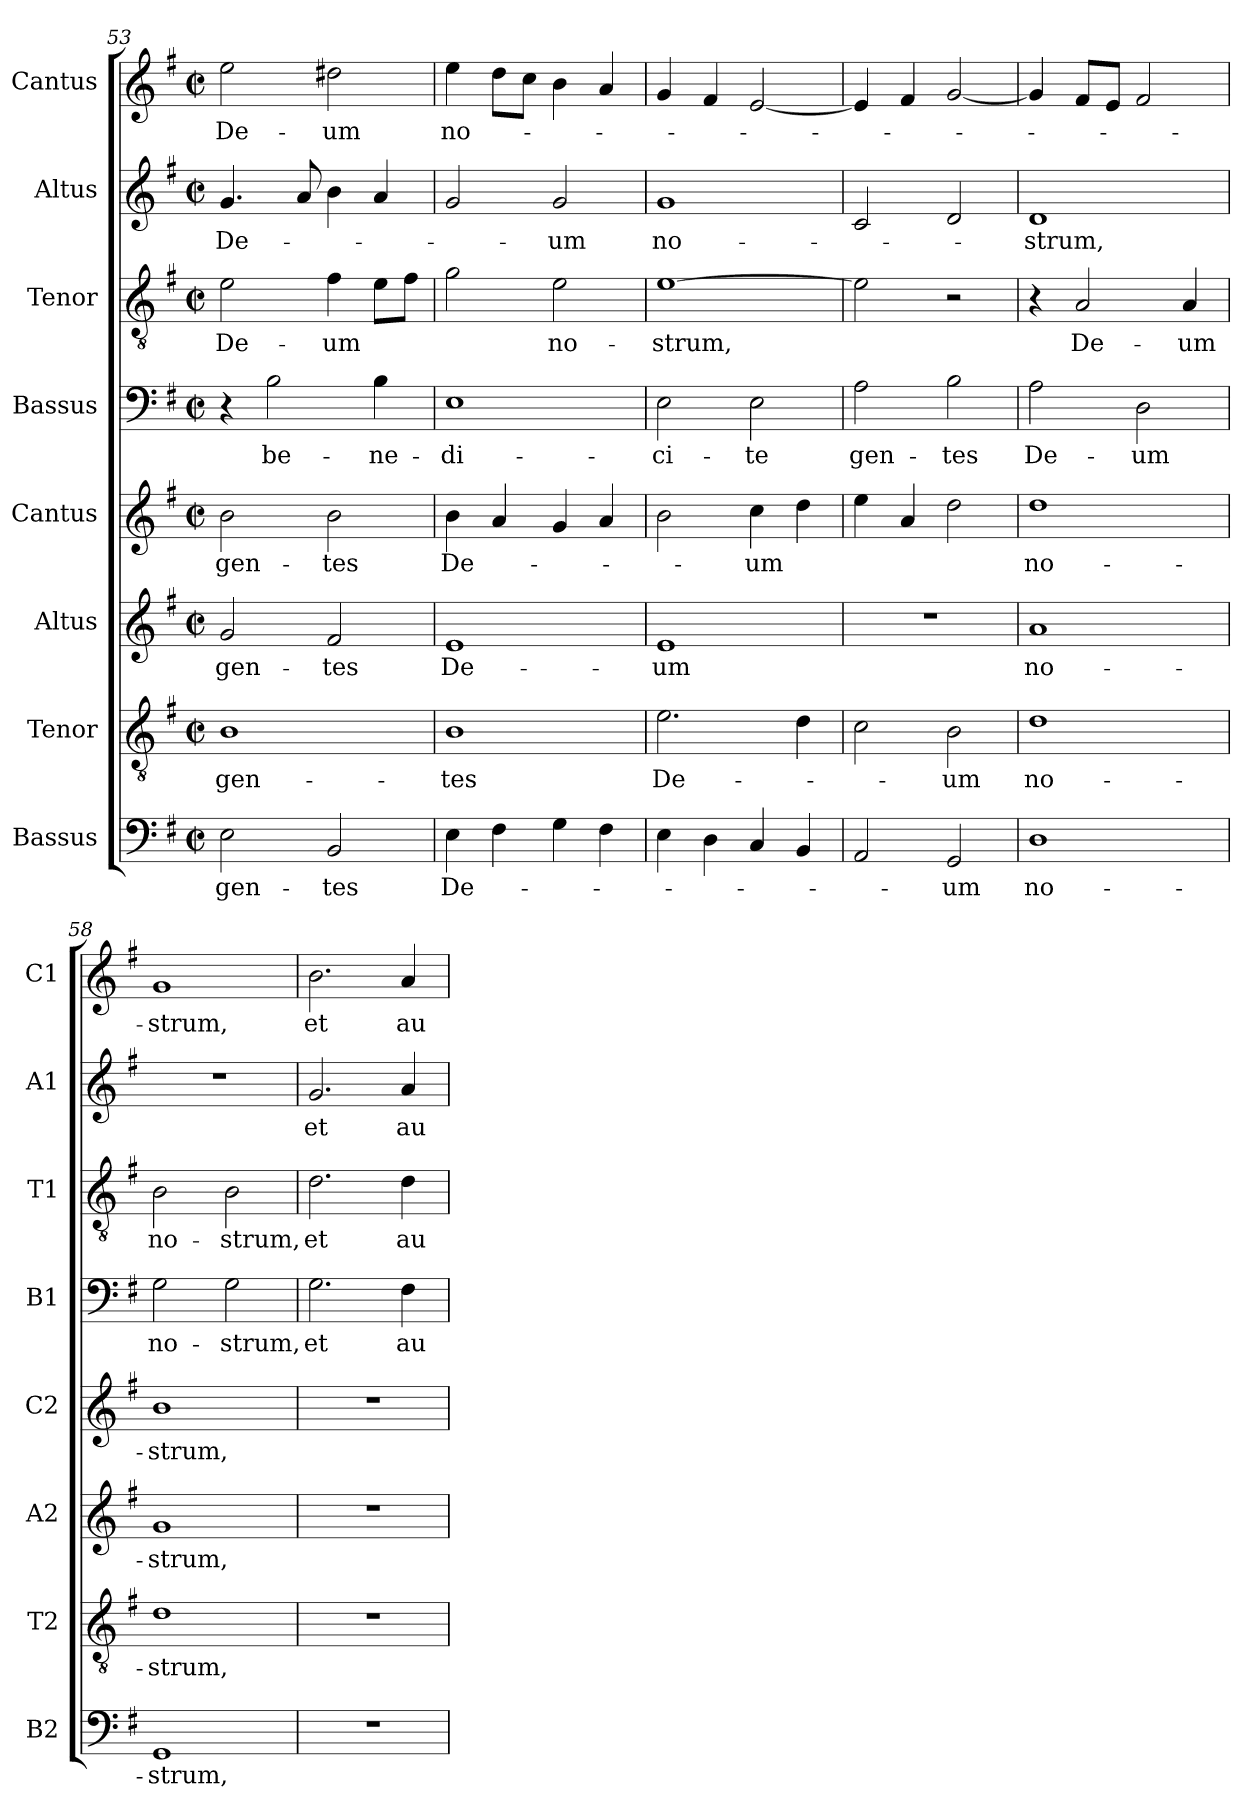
**kern	**text	**kern	**text	**kern	**text	**kern	**text	**kern	**text	**kern	**text	**kern	**text	**kern	**text
*part8	*part8	*part7	*part7	*part6	*part6	*part5	*part5	*part4	*part4	*part3	*part3	*part2	*part2	*part1	*part1
*staff8	*staff8	*staff7	*staff7	*staff6	*staff6	*staff5	*staff5	*staff4	*staff4	*staff3	*staff3	*staff2	*staff2	*staff1	*staff1
*I"Bassus	*	*I"Tenor	*	*I"Altus	*	*I"Cantus	*	*I"Bassus	*	*I"Tenor	*	*I"Altus	*	*I"Cantus	*
*I'B2	*	*I'T2	*	*I'A2	*	*I'C2	*	*I'B1	*	*I'T1	*	*I'A1	*	*I'C1	*
*clefF4	*	*clefGv2	*	*clefG2	*	*clefG2	*	*clefF4	*	*clefGv2	*	*clefG2	*	*clefG2	*
*k[f#]	*	*k[f#]	*	*k[f#]	*	*k[f#]	*	*k[f#]	*	*k[f#]	*	*k[f#]	*	*k[f#]	*
*G:	*	*G:	*	*G:	*	*G:	*	*G:	*	*G:	*	*G:	*	*G:	*
*M2/2	*	*M2/2	*	*M2/2	*	*M2/2	*	*M2/2	*	*M2/2	*	*M2/2	*	*M2/2	*
*met(c|)	*	*met(c|)	*	*met(c|)	*	*met(c|)	*	*met(c|)	*	*met(c|)	*	*met(c|)	*	*met(c|)	*
=53	=53	=53	=53	=53	=53	=53	=53	=53	=53	=53	=53	=53	=53	=53	=53
!	!LO:LY:b	!	!LO:LY:b	!	!LO:LY:b	!	!LO:LY:b	!	!	!	!LO:LY:b	!	!LO:LY:b	!	!LO:LY:b
2E\	gen-	1B	gen-	2g/	gen-	2b\	gen-	4r	.	2e\	De-	4.g/	De-	2ee\	De-
!	!	!	!	!	!	!	!	!	!LO:LY:b	!	!	!	!	!	!
.	.	.	.	.	.	.	.	2B\	be-	.	.	.	.	.	.
.	.	.	.	.	.	.	.	.	.	.	.	8a/	.	.	.
!	!LO:LY:b	!	!	!	!LO:LY:b	!	!LO:LY:b	!	!	!	!LO:LY:b	!	!	!	!LO:LY:b
2BB/	-tes	.	.	2f#/	-tes	2b\	-tes	.	.	4f#\	-um	4b\	.	2dd#X\	-um
!	!	!	!	!	!	!	!	!	!LO:LY:b	!	!	!	!	!	!
.	.	.	.	.	.	.	.	4B\	-ne-	8e\L	.	4a/	.	.	.
.	.	.	.	.	.	.	.	.	.	8f#\J	.	.	.	.	.
=54	=54	=54	=54	=54	=54	=54	=54	=54	=54	=54	=54	=54	=54	=54	=54
!	!LO:LY:b	!	!LO:LY:b	!	!LO:LY:b	!	!LO:LY:b	!	!LO:LY:b	!	!	!	!	!	!LO:LY:b
4E\	De-	1B	-tes	1e	De-	4b\	De-	1E	-di-	2g\	.	2g/	.	4ee\	no-
4F#\	.	.	.	.	.	4a/	.	.	.	.	.	.	.	8dd\L	.
.	.	.	.	.	.	.	.	.	.	.	.	.	.	8cc\J	.
!	!	!	!	!	!	!	!	!	!	!	!LO:LY:b	!	!LO:LY:b	!	!
4G\	.	.	.	.	.	4g/	.	.	.	2e\	no-	2g/	-um	4b\	.
4F#\	.	.	.	.	.	4a/	.	.	.	.	.	.	.	4a/	.
=55	=55	=55	=55	=55	=55	=55	=55	=55	=55	=55	=55	=55	=55	=55	=55
!	!	!	!LO:LY:b	!	!LO:LY:b	!	!	!	!LO:LY:b	!	!LO:LY:b	!	!LO:LY:b	!	!
4E\	.	2.e\	De-	1e	-um	2b\	.	2E\	-ci-	[1e	-strum,	1g	no-	4g/	.
4D\	.	.	.	.	.	.	.	.	.	.	.	.	.	4f#/	.
!	!	!	!	!	!	!	!LO:LY:b	!	!LO:LY:b	!	!	!	!	!	!
4C/	.	.	.	.	.	4cc\	-um	2E\	-te	.	.	.	.	[2e/	.
4BB/	.	4d\	.	.	.	4dd\	.	.	.	.	.	.	.	.	.
!!LO:PB:g=z
=56	=56	=56	=56	=56	=56	=56	=56	=56	=56	=56	=56	=56	=56	=56	=56
!	!	!	!	!	!	!	!	!	!LO:LY:b	!	!	!	!	!	!
2AA/	.	2c\	.	1r	.	4ee\	.	2A\	gen-	2e\]	.	2c/	.	4e/]	.
.	.	.	.	.	.	4a/	.	.	.	.	.	.	.	4f#/	.
!	!LO:LY:b	!	!LO:LY:b	!	!	!	!	!	!LO:LY:b	!	!	!	!	!	!
2GG/	-um	2B\	-um	.	.	2dd\	.	2B\	-tes	2r	.	2d/	.	[2g/	.
=57	=57	=57	=57	=57	=57	=57	=57	=57	=57	=57	=57	=57	=57	=57	=57
!	!LO:LY:b	!	!LO:LY:b	!	!LO:LY:b	!	!LO:LY:b	!	!LO:LY:b	!	!	!	!LO:LY:b	!	!
1D	no-	1d	no-	1a	no-	1dd	no-	2A\	De-	4r	.	1d	-strum,	4g/]	.
!	!	!	!	!	!	!	!	!	!	!	!LO:LY:b	!	!	!	!
.	.	.	.	.	.	.	.	.	.	2A/	De-	.	.	8f#/L	.
.	.	.	.	.	.	.	.	.	.	.	.	.	.	8e/J	.
!	!	!	!	!	!	!	!	!	!LO:LY:b	!	!	!	!	!	!
.	.	.	.	.	.	.	.	2D\	-um	.	.	.	.	2f#/	.
!	!	!	!	!	!	!	!	!	!	!	!LO:LY:b	!	!	!	!
.	.	.	.	.	.	.	.	.	.	4A/	-um	.	.	.	.
=58	=58	=58	=58	=58	=58	=58	=58	=58	=58	=58	=58	=58	=58	=58	=58
!	!LO:LY:b	!	!LO:LY:b	!	!LO:LY:b	!	!LO:LY:b	!	!LO:LY:b	!	!LO:LY:b	!	!	!	!LO:LY:b
1GG	-strum,	1d	-strum,	1g	-strum,	1b	-strum,	2G\	no-	2B\	no-	1r	.	1g	-strum,
!	!	!	!	!	!	!	!	!	!LO:LY:b	!	!LO:LY:b	!	!	!	!
.	.	.	.	.	.	.	.	2G\	-strum,	2B\	-strum,	.	.	.	.
=59	=59	=59	=59	=59	=59	=59	=59	=59	=59	=59	=59	=59	=59	=59	=59
!	!	!	!	!	!	!	!	!	!LO:LY:b	!	!LO:LY:b	!	!LO:LY:b	!	!LO:LY:b
1r	.	1r	.	1r	.	1r	.	2.G\	et	2.d\	et	2.g/	et	2.b\	et
!	!	!	!	!	!	!	!	!	!LO:LY:b	!	!LO:LY:b	!	!LO:LY:b	!	!LO:LY:b
.	.	.	.	.	.	.	.	4F#\	au-	4d\	au-	4a/	au-	4a/	au-
=	=	=	=	=	=	=	=	=	=	=	=	=	=	=	=
*-	*-	*-	*-	*-	*-	*-	*-	*-	*-	*-	*-	*-	*-	*-	*-
